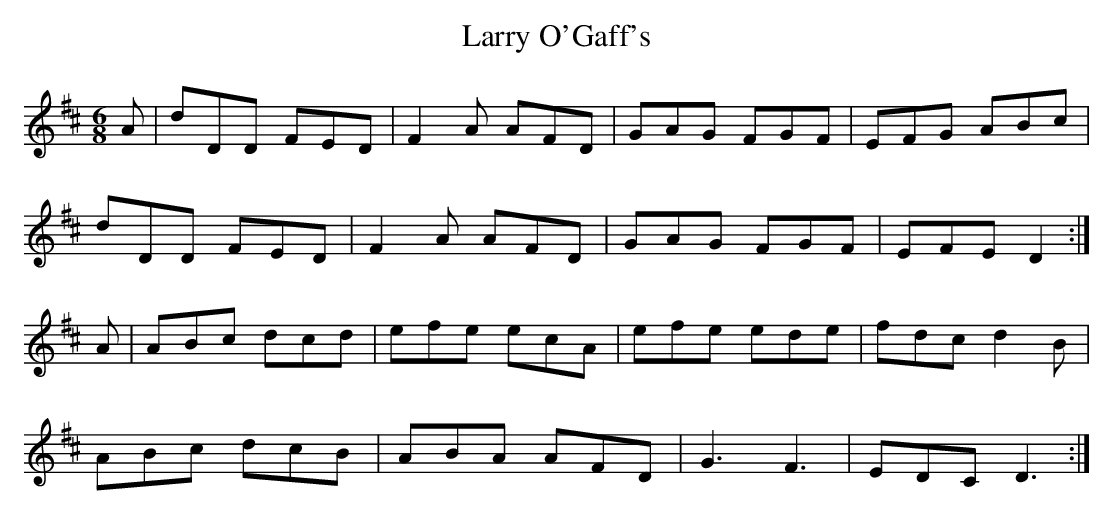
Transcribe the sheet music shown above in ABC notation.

X:1
T: Larry O'Gaff's
M: 6/8
L: 1/8
K: Dmaj
A|dDD FED|F2A AFD|GAG FGF|EFG ABc|
dDD FED|F2A AFD|GAG FGF|EFE D2:|
A|ABc dcd|efe ecA|efe ede|fdc d2B|
ABc dcB | ABA AFD | G3 F3 | EDC D3 :|
